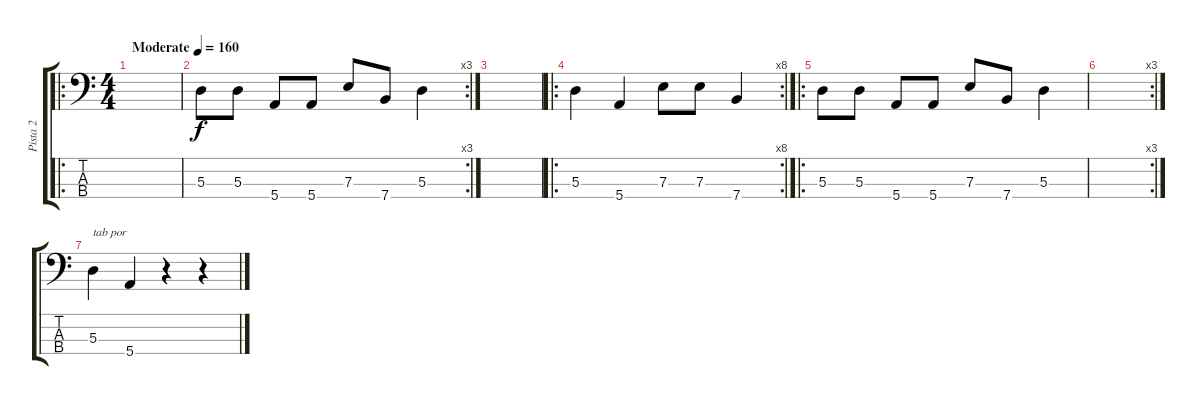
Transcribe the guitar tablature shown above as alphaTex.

\track ("Pista 2" "Pista 2") {instrument electricbassfinger}
\staff {score tabs}
\tuning (G2 D2 A1 E1) {hide}
\ro
\ts (4 4)
\tempo (160 "Moderate")
\clef f4
\ks c
|
\rc 3
5.3.8 5.3.8 5.4.8 5.4.8 7.3.8 7.4.8 5.3.4 |
|
\ro
\rc 8
5.3.4 5.4.4 7.3.8 7.3.8 7.4.4 |
\ro
5.3.8 5.3.8 5.4.8 5.4.8 7.3.8 7.4.8 5.3.4 |
\rc 3
|
5.3.4{txt "tab por"} 5.4.4 r.4 r.4
